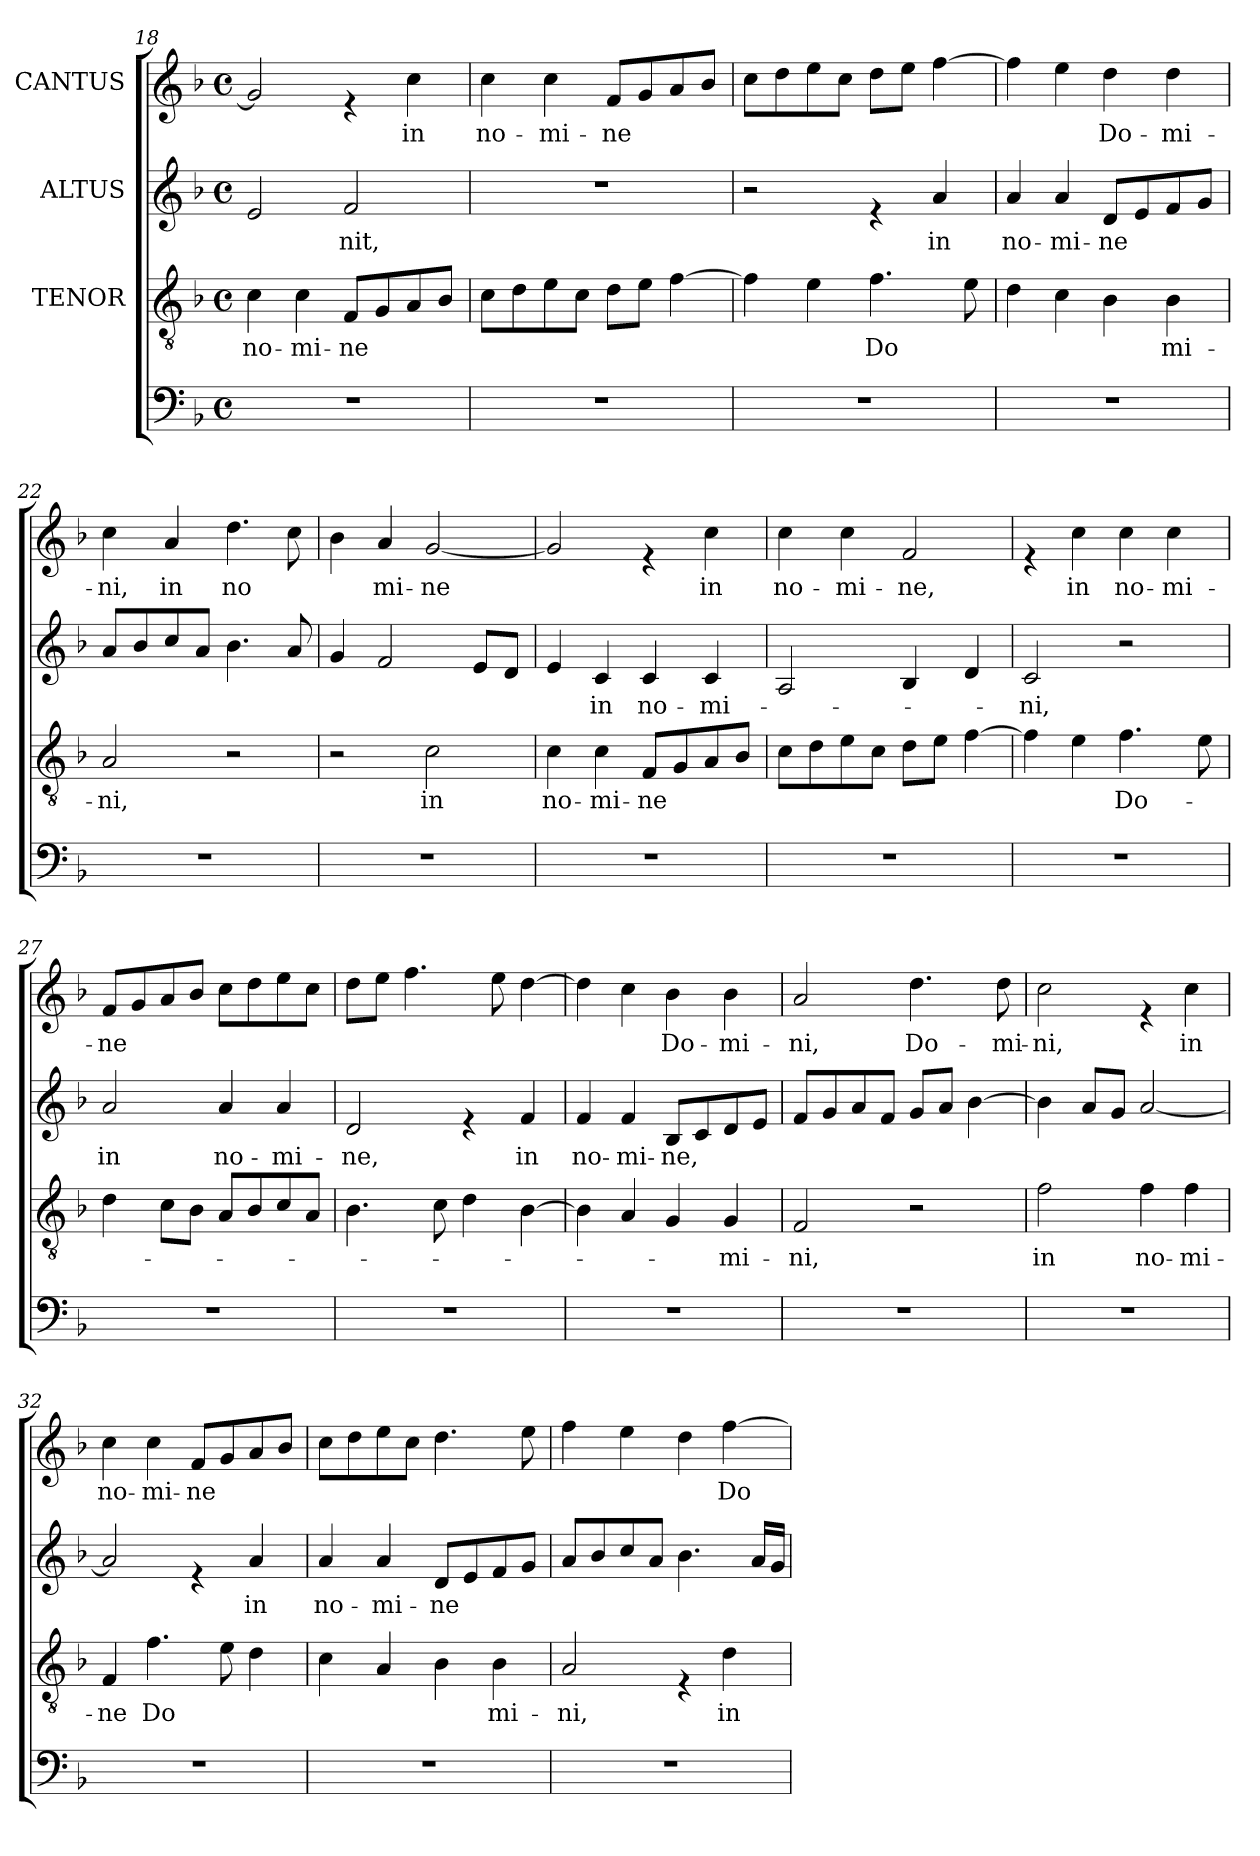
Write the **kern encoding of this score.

**kern	**kern	**text	**kern	**text	**kern	**text
*part4	*part3	*part3	*part2	*part2	*part1	*part1
*staff4	*staff3	*staff3	*staff2	*staff2	*staff1	*staff1
*	*I"TENOR	*	*I"ALTUS	*	*I"CANTUS	*
*clefF4	*clefGv2	*	*clefG2	*	*clefG2	*
*k[b-]	*k[b-]	*	*k[b-]	*	*k[b-]	*
*F:	*F:	*	*F:	*	*F:	*
*M4/4	*M4/4	*	*M4/4	*	*M4/4	*
*met(c)	*met(c)	*	*met(c)	*	*met(c)	*
=18	=18	=18	=18	=18	=18	=18
!	!	!LO:LY:b	!	!	!	!
1r	4c\	no-	2e/	.	2g/]	.
!	!	!LO:LY:b	!	!	!	!
.	4c\	-mi-	.	.	.	.
!	!	!LO:LY:b	!	!LO:LY:b	!	!
.	8F/L	-ne	2f/	nit,	4re	.
.	8G/	.	.	.	.	.
!	!	!	!	!	!	!LO:LY:b
.	8A/	.	.	.	4cc\	in
.	8B-/J	.	.	.	.	.
!!LO:LB:g=z
=19	=19	=19	=19	=19	=19	=19
!	!	!	!	!	!	!LO:LY:b
1r	8c\L	.	1r	.	4cc\	no-
.	8d\	.	.	.	.	.
!	!	!	!	!	!	!LO:LY:b
.	8e\	.	.	.	4cc\	-mi-
.	8c\J	.	.	.	.	.
!	!	!	!	!	!	!LO:LY:b
.	8d\L	.	.	.	8f/L	-ne
.	8e\J	.	.	.	8g/	.
.	[>4f\	.	.	.	8a/	.
.	.	.	.	.	8b-/J	.
!!LO:PB:g=z
=20	=20	=20	=20	=20	=20	=20
1r	4f\]	.	2r	.	8cc\L	.
.	.	.	.	.	8dd\	.
.	4e\	.	.	.	8ee\	.
.	.	.	.	.	8cc\J	.
!	!	!LO:LY:b	!	!	!	!
.	4.f\	Do	4re	.	8dd\L	.
.	.	.	.	.	8ee\J	.
!	!	!	!	!LO:LY:b	!	!
.	.	.	4a/	in	[>4ff\	.
.	8e\	.	.	.	.	.
=21	=21	=21	=21	=21	=21	=21
!	!	!	!	!LO:LY:b	!	!
1r	4d\	.	4a/	no-	4ff\]	.
!	!	!	!	!LO:LY:b	!	!
.	4c\	.	4a/	-mi-	4ee\	.
!	!	!	!	!LO:LY:b	!	!LO:LY:b
.	4B-\	.	8d/L	-ne	4dd\	Do-
.	.	.	8e/	.	.	.
!	!	!LO:LY:b	!	!	!	!LO:LY:b
.	4B-\	mi-	8f/	.	4dd\	-mi-
.	.	.	8g/J	.	.	.
=22	=22	=22	=22	=22	=22	=22
!	!	!LO:LY:b	!	!	!	!LO:LY:b
1r	2A/	-ni,	8a/L	.	4cc\	-ni,
.	.	.	8b-/	.	.	.
!	!	!	!	!	!	!LO:LY:b
.	.	.	8cc/	.	4a/	in
.	.	.	8a/J	.	.	.
!	!	!	!	!	!	!LO:LY:b
.	2r	.	4.b-\	.	4.dd\	no
.	.	.	8a/	.	8cc\	.
=23	=23	=23	=23	=23	=23	=23
1r	2r	.	4g/	.	4b-\	.
!	!	!	!	!	!	!LO:LY:b
.	.	.	2f/	.	4a/	mi-
!	!	!LO:LY:b	!	!	!	!LO:LY:b
.	2c\	in	.	.	[<2g/	-ne
.	.	.	8e/L	.	.	.
.	.	.	8d/J	.	.	.
=24	=24	=24	=24	=24	=24	=24
!	!	!LO:LY:b	!	!	!	!
1r	4c\	no-	4e/	.	2g/]	.
!	!	!LO:LY:b	!	!LO:LY:b	!	!
.	4c\	-mi-	4c/	in	.	.
!	!	!LO:LY:b	!	!LO:LY:b	!	!
.	8F/L	-ne	4c/	no-	4re	.
.	8G/	.	.	.	.	.
!	!	!	!	!LO:LY:b	!	!LO:LY:b
.	8A/	.	4c/	-mi-	4cc\	in
.	8B-/J	.	.	.	.	.
!!LO:LB:g=z
=25	=25	=25	=25	=25	=25	=25
!	!	!	!	!	!	!LO:LY:b
1r	8c\L	.	2A/	.	4cc\	no-
.	8d\	.	.	.	.	.
!	!	!	!	!	!	!LO:LY:b
.	8e\	.	.	.	4cc\	-mi-
.	8c\J	.	.	.	.	.
!	!	!	!	!	!	!LO:LY:b
.	8d\L	.	4B-/	.	2f/	-ne,
.	8e\J	.	.	.	.	.
.	[>4f\	.	4d/	.	.	.
!!LO:LB:g=z
=26	=26	=26	=26	=26	=26	=26
!	!	!	!	!LO:LY:b	!	!
1r	4f\]	.	2c/	-ni,	4re	.
!	!	!	!	!	!	!LO:LY:b
.	4e\	.	.	.	4cc\	in
!	!	!LO:LY:b	!	!	!	!LO:LY:b
.	4.f\	Do-	2r	.	4cc\	no-
!	!	!	!	!	!	!LO:LY:b
.	.	.	.	.	4cc\	-mi-
.	8e\	.	.	.	.	.
=27	=27	=27	=27	=27	=27	=27
!	!	!	!	!LO:LY:b	!	!LO:LY:b
1r	4d\	.	2a/	in	8f/L	-ne
.	.	.	.	.	8g/	.
.	8c\L	.	.	.	8a/	.
.	8B-\J	.	.	.	8b-/J	.
!	!	!	!	!LO:LY:b	!	!
.	8A/L	.	4a/	no-	8cc\L	.
.	8B-/	.	.	.	8dd\	.
!	!	!	!	!LO:LY:b	!	!
.	8c/	.	4a/	-mi-	8ee\	.
.	8A/J	.	.	.	8cc\J	.
=28	=28	=28	=28	=28	=28	=28
!	!	!	!	!LO:LY:b	!	!
1r	4.B-\	.	2d/	-ne,	8dd\L	.
.	.	.	.	.	8ee\J	.
.	.	.	.	.	4.ff\	.
.	8c\	.	.	.	.	.
.	4d\	.	4re	.	.	.
.	.	.	.	.	8ee\	.
!	!	!	!	!LO:LY:b	!	!
.	[>4B-\	.	4f/	in	[>4dd\	.
=29	=29	=29	=29	=29	=29	=29
!	!	!	!	!LO:LY:b	!	!
1r	4B-\]	.	4f/	no-	4dd\]	.
!	!	!	!	!LO:LY:b	!	!
.	4A/	.	4f/	-mi-	4cc\	.
!	!	!	!	!LO:LY:b	!	!LO:LY:b
.	4G/	.	8B-/L	-ne,	4b-\	Do-
.	.	.	8c/	.	.	.
!	!	!LO:LY:b	!	!	!	!LO:LY:b
.	4G/	-mi-	8d/	.	4b-\	-mi-
.	.	.	8e/J	.	.	.
=30	=30	=30	=30	=30	=30	=30
!	!	!LO:LY:b	!	!	!	!LO:LY:b
1r	2F/	-ni,	8f/L	.	2a/	-ni,
.	.	.	8g/	.	.	.
.	.	.	8a/	.	.	.
.	.	.	8f/J	.	.	.
!	!	!	!	!	!	!LO:LY:b
.	2r	.	8g/L	.	4.dd\	Do-
.	.	.	8a/J	.	.	.
.	.	.	[>4b-\	.	.	.
!	!	!	!	!	!	!LO:LY:b
.	.	.	.	.	8dd\	-mi-
!!LO:LB:g=z
=31	=31	=31	=31	=31	=31	=31
!	!	!LO:LY:b	!	!	!	!LO:LY:b
1r	2f\	in	4b-\]	.	2cc\	-ni,
.	.	.	8a/L	.	.	.
.	.	.	8g/J	.	.	.
!	!	!LO:LY:b	!	!	!	!
.	4f\	no-	[<2a/	.	4re	.
!	!	!LO:LY:b	!	!	!	!LO:LY:b
.	4f\	-mi-	.	.	4cc\	in
!!LO:PB:g=z
=32	=32	=32	=32	=32	=32	=32
!	!	!LO:LY:b	!	!	!	!LO:LY:b
1r	4F/	-ne	2a/]	.	4cc\	no-
!	!	!LO:LY:b	!	!	!	!LO:LY:b
.	4.f\	Do	.	.	4cc\	-mi-
!	!	!	!	!	!	!LO:LY:b
.	.	.	4re	.	8f/L	-ne
.	8e\	.	.	.	8g/	.
!	!	!	!	!LO:LY:b	!	!
.	4d\	.	4a/	in	8a/	.
.	.	.	.	.	8b-/J	.
=33	=33	=33	=33	=33	=33	=33
!	!	!	!	!LO:LY:b	!	!
1r	4c\	.	4a/	no-	8cc\L	.
.	.	.	.	.	8dd\	.
!	!	!	!	!LO:LY:b	!	!
.	4A/	.	4a/	-mi-	8ee\	.
.	.	.	.	.	8cc\J	.
!	!	!	!	!LO:LY:b	!	!
.	4B-\	.	8d/L	-ne	4.dd\	.
.	.	.	8e/	.	.	.
!	!	!LO:LY:b	!	!	!	!
.	4B-\	mi-	8f/	.	.	.
.	.	.	8g/J	.	8ee\	.
=34	=34	=34	=34	=34	=34	=34
!	!	!LO:LY:b	!	!	!	!
1r	2A/	-ni,	8a/L	.	4ff\	.
.	.	.	8b-/	.	.	.
.	.	.	8cc/	.	4ee\	.
.	.	.	8a/J	.	.	.
.	4rE	.	4.b-\	.	4dd\	.
!	!	!LO:LY:b	!	!	!	!LO:LY:b
.	4d\	in	.	.	[>4ff\	Do-
.	.	.	16a/LL	.	.	.
.	.	.	16g/JJ	.	.	.
=	=	=	=	=	=	=
*-	*-	*-	*-	*-	*-	*-
